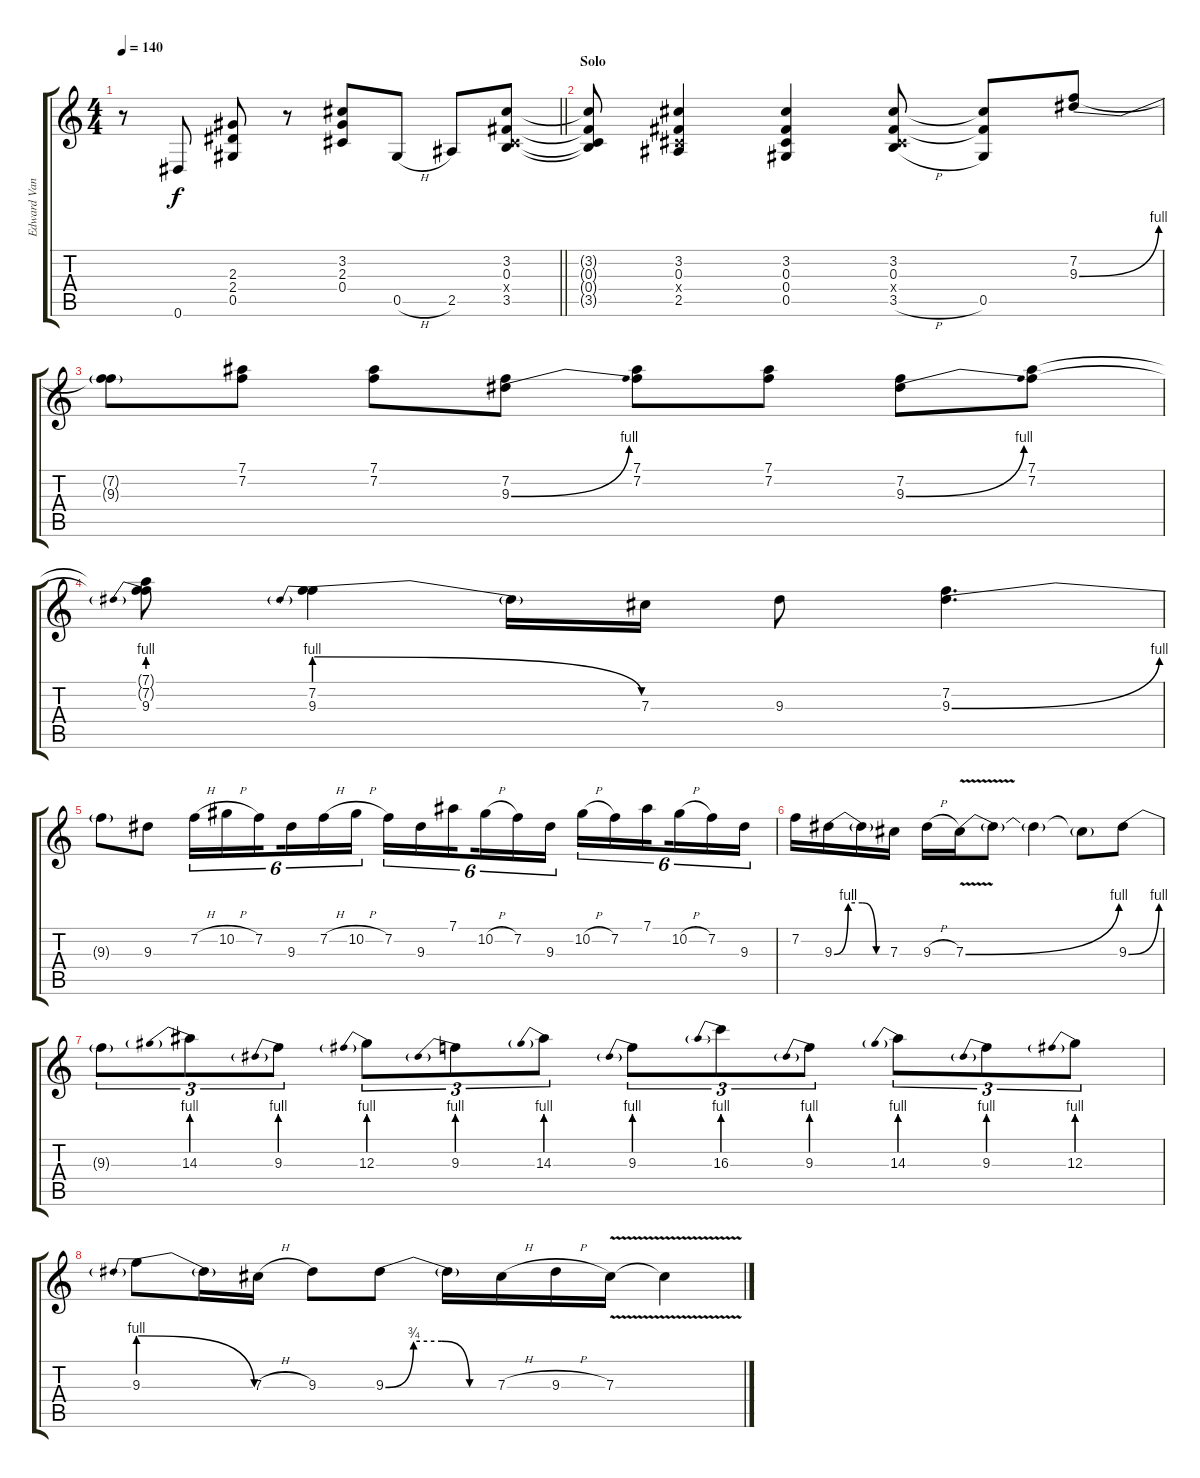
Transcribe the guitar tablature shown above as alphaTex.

\track ("Edward Van Halen" "Edward Van") {instrument distortionguitar}
\staff {score tabs}
\tuning (Eb4 Bb3 Gb3 Db3 Ab2 Eb2) {hide}
\ts (4 4)
\tempo 140
\clef g2
\barLineRight lightlight
\ks c
r.8{dy f} 0.6.8 (2.3 2.4 0.5).8 r.8 (3.2 2.3 0.4).8 0.5{h}.8 2.5.8 (3.2 0.3 0.4{x} 3.5).8 |
\section ("" "Solo")
(3.2{t} 0.3{t} 0.4{t} 3.5{t}).8 (3.2 0.3 0.4{x} 2.5).4 (3.2 0.3 0.4 0.5).4 (3.2 0.3 0.4{x} 3.5{h}).8 (3.2{t} 0.3{t} 0.5).8 (7.2 9.3{be (bend 0 0 60 4)}).8 |
(7.2{t} 9.3{t}).8 (7.1 7.2).8 (7.1 7.2).8 (7.2 9.3{be (bend 0 0 60 4)}).8 (7.1 7.2).8 (7.1 7.2).8 (7.2 9.3{be (bend 0 0 60 4)}).8 (7.1 7.2).8 |
(7.1{t} 7.2{t} 9.3{be (prebend 0 4 60 4)}).8 (7.2 9.3{be (prebendrelease 0 4 60 0)}).4 9.3{t}.16 7.3.16 9.3.8 (7.2 9.3{be (bend 0 0 60 4)}).4{d} |
9.3{t}.8 9.3.8 7.2{h}.16{tu (6 4)} 10.2{h}.16{tu (6 4)} 7.2.16{tu (6 4) beam splitsecondary} 9.3.16{tu (6 4)} 7.2{h}.16{tu (6 4)} 10.2{h}.16{tu (6 4)} 7.2.16{tu (6 4)} 9.3.16{tu (6 4)} 7.1.16{tu (6 4) beam splitsecondary} 10.2{h}.16{tu (6 4)} 7.2.16{tu (6 4)} 9.3.16{tu (6 4)} 10.2{h}.16{tu (6 4)} 7.2.16{tu (6 4)} 7.1.16{tu (6 4) beam splitsecondary} 10.2{h}.16{tu (6 4)} 7.2.16{tu (6 4)} 9.3.16{tu (6 4)} |
7.2.16 9.3{be (custom 0 0 15 4 30 4 45 0 60 0)}.16 9.3{t}.16 7.3.16 9.3{h}.16 7.3{be (bend 0 0 60 4) v}.16 7.3{t}.8 7.3{t}.4 7.3{t}.8 9.3{be (bend 0 0 60 4)}.8 |
9.3{t}.8{tu (3 2)} 14.3{be (prebend 0 4 60 4)}.8{tu (3 2)} 9.3{be (prebend 0 4 60 4)}.8{tu (3 2)} 12.3{be (prebend 0 4 60 4)}.8{tu (3 2)} 9.3{be (prebend 0 4 60 4)}.8{tu (3 2)} 14.3{be (prebend 0 4 60 4)}.8{tu (3 2)} 9.3{be (prebend 0 4 60 4)}.8{tu (3 2)} 16.3{be (prebend 0 4 60 4)}.8{tu (3 2)} 9.3{be (prebend 0 4 60 4)}.8{tu (3 2)} 14.3{be (prebend 0 4 60 4)}.8{tu (3 2)} 9.3{be (prebend 0 4 60 4)}.8{tu (3 2)} 12.3{be (prebend 0 4 60 4)}.8{tu (3 2)} |
9.3{be (prebendrelease 0 4 60 0)}.8 9.3{t}.16 7.3{h}.16 9.3.8 9.3{be (custom 0 0 15 3 30 3 45 0 60 0)}.8 9.3{t}.16 7.3{h}.16 9.3{h}.16 7.3{v}.16 7.3{t}.4
